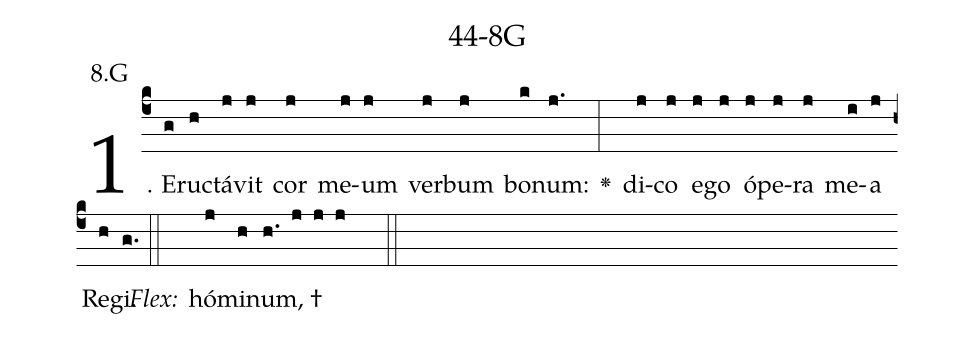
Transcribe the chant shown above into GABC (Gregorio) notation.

name: 44-8G;
annotation: 8.G;
%%
(c4)1. E(g)ruc(h)tá(j)vit(j) cor(j) me(j)um(j) ver(j)bum(j) bo(k)num:(j.) <v>\greheightstar</v>(:) di(j)co(j) e(j)go(j) ó(j)pe(j)ra(j) me(i)a(j) Re(h)gi.(g.) (::)
<i>Flex:</i>()  hó(j)mi(h)num, †(h. j j j  ::)

%E(j) u(j) o(i) u(j) a(h) e.(g.) (::)
